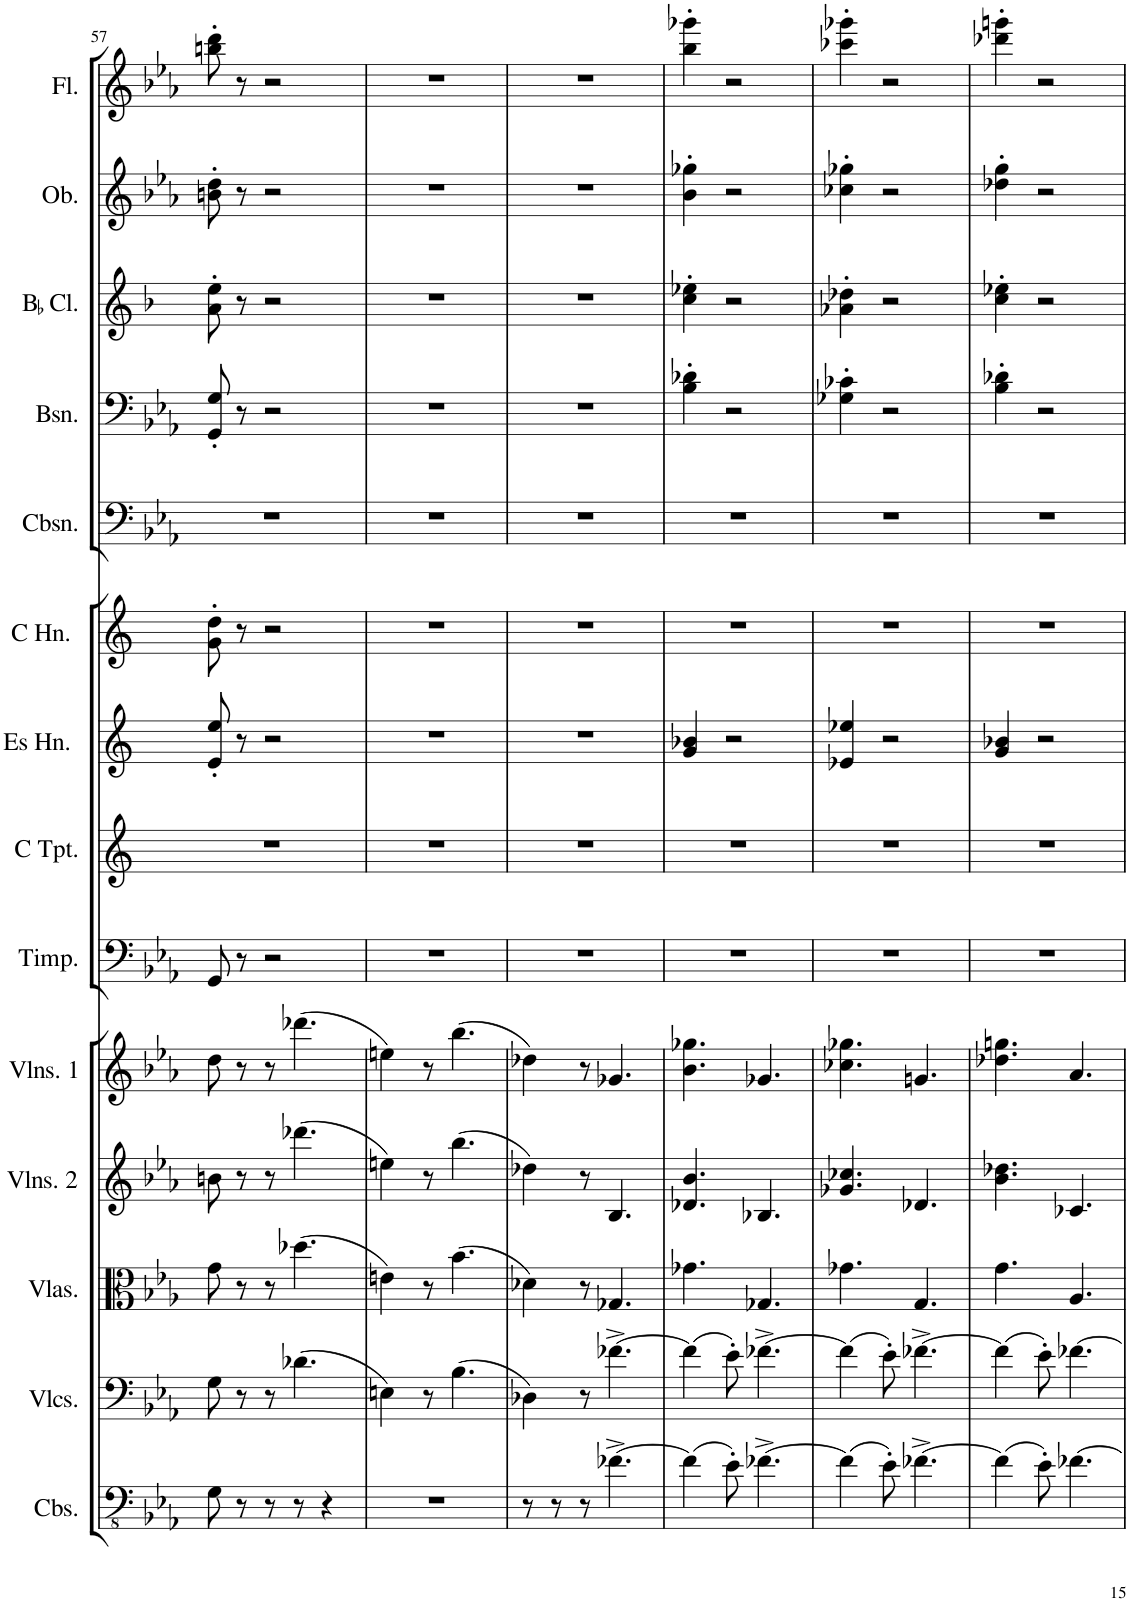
**kern	**kern	**kern	**kern	**kern	**kern	**kern	**kern	**kern	**kern	**kern	**kern	**kern	**kern
*part14	*part13	*part12	*part11	*part10	*part9	*part8	*part7	*part6	*part5	*part4	*part3	*part2	*part1
*staff14	*staff13	*staff12	*staff11	*staff10	*staff9	*staff8	*staff7	*staff6	*staff5	*staff4	*staff3	*staff2	*staff1
*I"Contrabasses	*I"Violoncellos	*I"Violas	*I"Violins 2	*I"Violins 1	*I"Timpani	*I"C Trumpet 1 2	*I"Es Horn 3 4	*I"C Horn 1 2	*I"Contrabassoon	*I"Bassoon 1 2	*I"BaccidentalFlat Clarinet 1 2	*I"Oboe 1 2	*I"Flute  1 2
*I'Cbs.	*I'Vlcs.	*I'Vlas.	*I'Vlns. 2	*I'Vlns. 1	*I'Timp.	*I'C Tpt.	*I'Es Hn.	*I'C Hn.	*I'Cbsn.	*I'Bsn.	*I'BaccidentalFlat Cl.	*I'Ob.	*I'Fl.
!!LO:PB:g=z
*clefFv4	*clefF4	*clefC3	*clefG2	*clefG2	*clefF4	*clefG2	*clefG2	*clefG2	*clefF4	*clefF4	*clefG2	*clefG2	*clefG2
*	*	*	*	*	*	*	*Trd5c9	*Trd4c7	*Trd7c12	*	*Trd1c2	*	*
*k[b-e-a-]	*k[b-e-a-]	*k[b-e-a-]	*k[b-e-a-]	*k[b-e-a-]	*k[b-e-a-]	*k[]	*k[]	*k[]	*k[b-e-a-]	*k[b-e-a-]	*k[b-]	*k[b-e-a-]	*k[b-e-a-]
*M6/8	*M9/8	*M9/8	*M9/8	*M9/8	*M6/8	*M6/8	*M6/8	*M6/8	*M6/8	*M9/8	*M9/8	*M9/8	*M9/8
=57	=57	=57	=57	=57	=57	=57	=57	=57	=57	=57	=57	=57	=57
8GG\	8G\	8g\	8bn\	8dd\	8GG/	2.r	8e/' 8ee/'	8g\' 8dd\'	2.r	8GG/' 8G/'	8a\' 8ee\'	8bn\' 8dd\'	8bbn\' 8ddd\'
8r	8r	8r	8r	8r	8r	.	8r	8r	.	8r	8r	8r	8r
8r	8r	8r	8r	8r	2r	.	2r	2r	.	2r	2r	2r	2r
8r	(4.d-X\	(4.dd-X\	(4.ddd-X\	(4.ddd-X\	.	.	.	.	.	.	.	.	.
4r	.	.	.	.	.	.	.	.	.	.	.	.	.
=58	=58	=58	=58	=58	=58	=58	=58	=58	=58	=58	=58	=58	=58
2.r	4En\)	4en\)	4een\)	4een\)	2.r	2.r	2.r	2.r	2.r	8%9r	8%9r	8%9r	8%9r
.	8r	8r	8r	8r	.	.	.	.	.	.	.	.	.
.	(4.B-\	(4.b-\	(4.bb-\	(4.bb-\	.	.	.	.	.	.	.	.	.
4.ryy	4.ryy	4.ryy	4.ryy	4.ryy	4.ryy	4.ryy	4.ryy	4.ryy	4.ryy	.	.	.	.
=59	=59	=59	=59	=59	=59	=59	=59	=59	=59	=59	=59	=59	=59
8r	4D-X\)	4d-X\)	4dd-X\)	4dd-X\)	2.r	2.r	2.r	2.r	2.r	8%9r	8%9r	8%9r	8%9r
8r	.	.	.	.	.	.	.	.	.	.	.	.	.
8r	8r	8r	8r	8r	.	.	.	.	.	.	.	.	.
[4.F-X^\	[4.f-X^\	4.G-X/	4.B-/	4.g-X/	.	.	.	.	.	.	.	.	.
4.ryy	4.ryy	4.ryy	4.ryy	4.ryy	4.ryy	4.ryy	4.ryy	4.ryy	4.ryy	.	.	.	.
=60	=60	=60	=60	=60	=60	=60	=60	=60	=60	=60	=60	=60	=60
(4F-\]	(4f-\]	4.g-X\	4.d-X/ 4.b-/	4.b-\ 4.gg-X\	2.r	2.r	4g/ 4b-X/	2.r	2.r	4B-\' 4d-X\'	4cc\' 4ee-X\'	4b-\' 4gg-X\'	4bb-\' 4ggg-X\'
8E-'\)	8e-'\)	.	.	.	.	.	2r	.	.	2r	2r	2r	2r
[4.F-X^\	[4.f-X^\	4.G-X/	4.B-X/	4.g-X/	.	.	.	.	.	.	.	.	.
=61	=61	=61	=61	=61	=61	=61	=61	=61	=61	=61	=61	=61	=61
(4F-\]	(4f-\]	4.g-X\	4.g-X/ 4.cc-X/	4.cc-X\ 4.gg-X\	2.r	2.r	4e-X/ 4ee-X/	2.r	2.r	4G-X\' 4c-X\'	4a-X\' 4dd-X\'	4cc-X\' 4gg-X\'	4ccc-X\' 4ggg-X\'
8E-'\)	8e-'\)	.	.	.	.	.	2r	.	.	2r	2r	2r	2r
[4.F-X^\	[4.f-X^\	4.G/	4.d-X/	4.gn/	.	.	.	.	.	.	.	.	.
=62	=62	=62	=62	=62	=62	=62	=62	=62	=62	=62	=62	=62	=62
(4F-\]	(4f-\]	4.g\	4.b-\ 4.dd-X\	4.dd-X\ 4.ggn\	2.r	2.r	4g/ 4b-X/	2.r	2.r	4B-\' 4d-X\'	4cc\' 4ee-X\'	4dd-X\' 4gg\'	4ddd-X\' 4gggn\'
8E-'\)	8e-'\)	.	.	.	.	.	2r	.	.	2r	2r	2r	2r
[4.F-X\	[4.f-X\	4.A-/	4.c-X/	4.a-/	.	.	.	.	.	.	.	.	.
=	=	=	=	=	=	=	=	=	=	=	=	=	=
*-	*-	*-	*-	*-	*-	*-	*-	*-	*-	*-	*-	*-	*-
